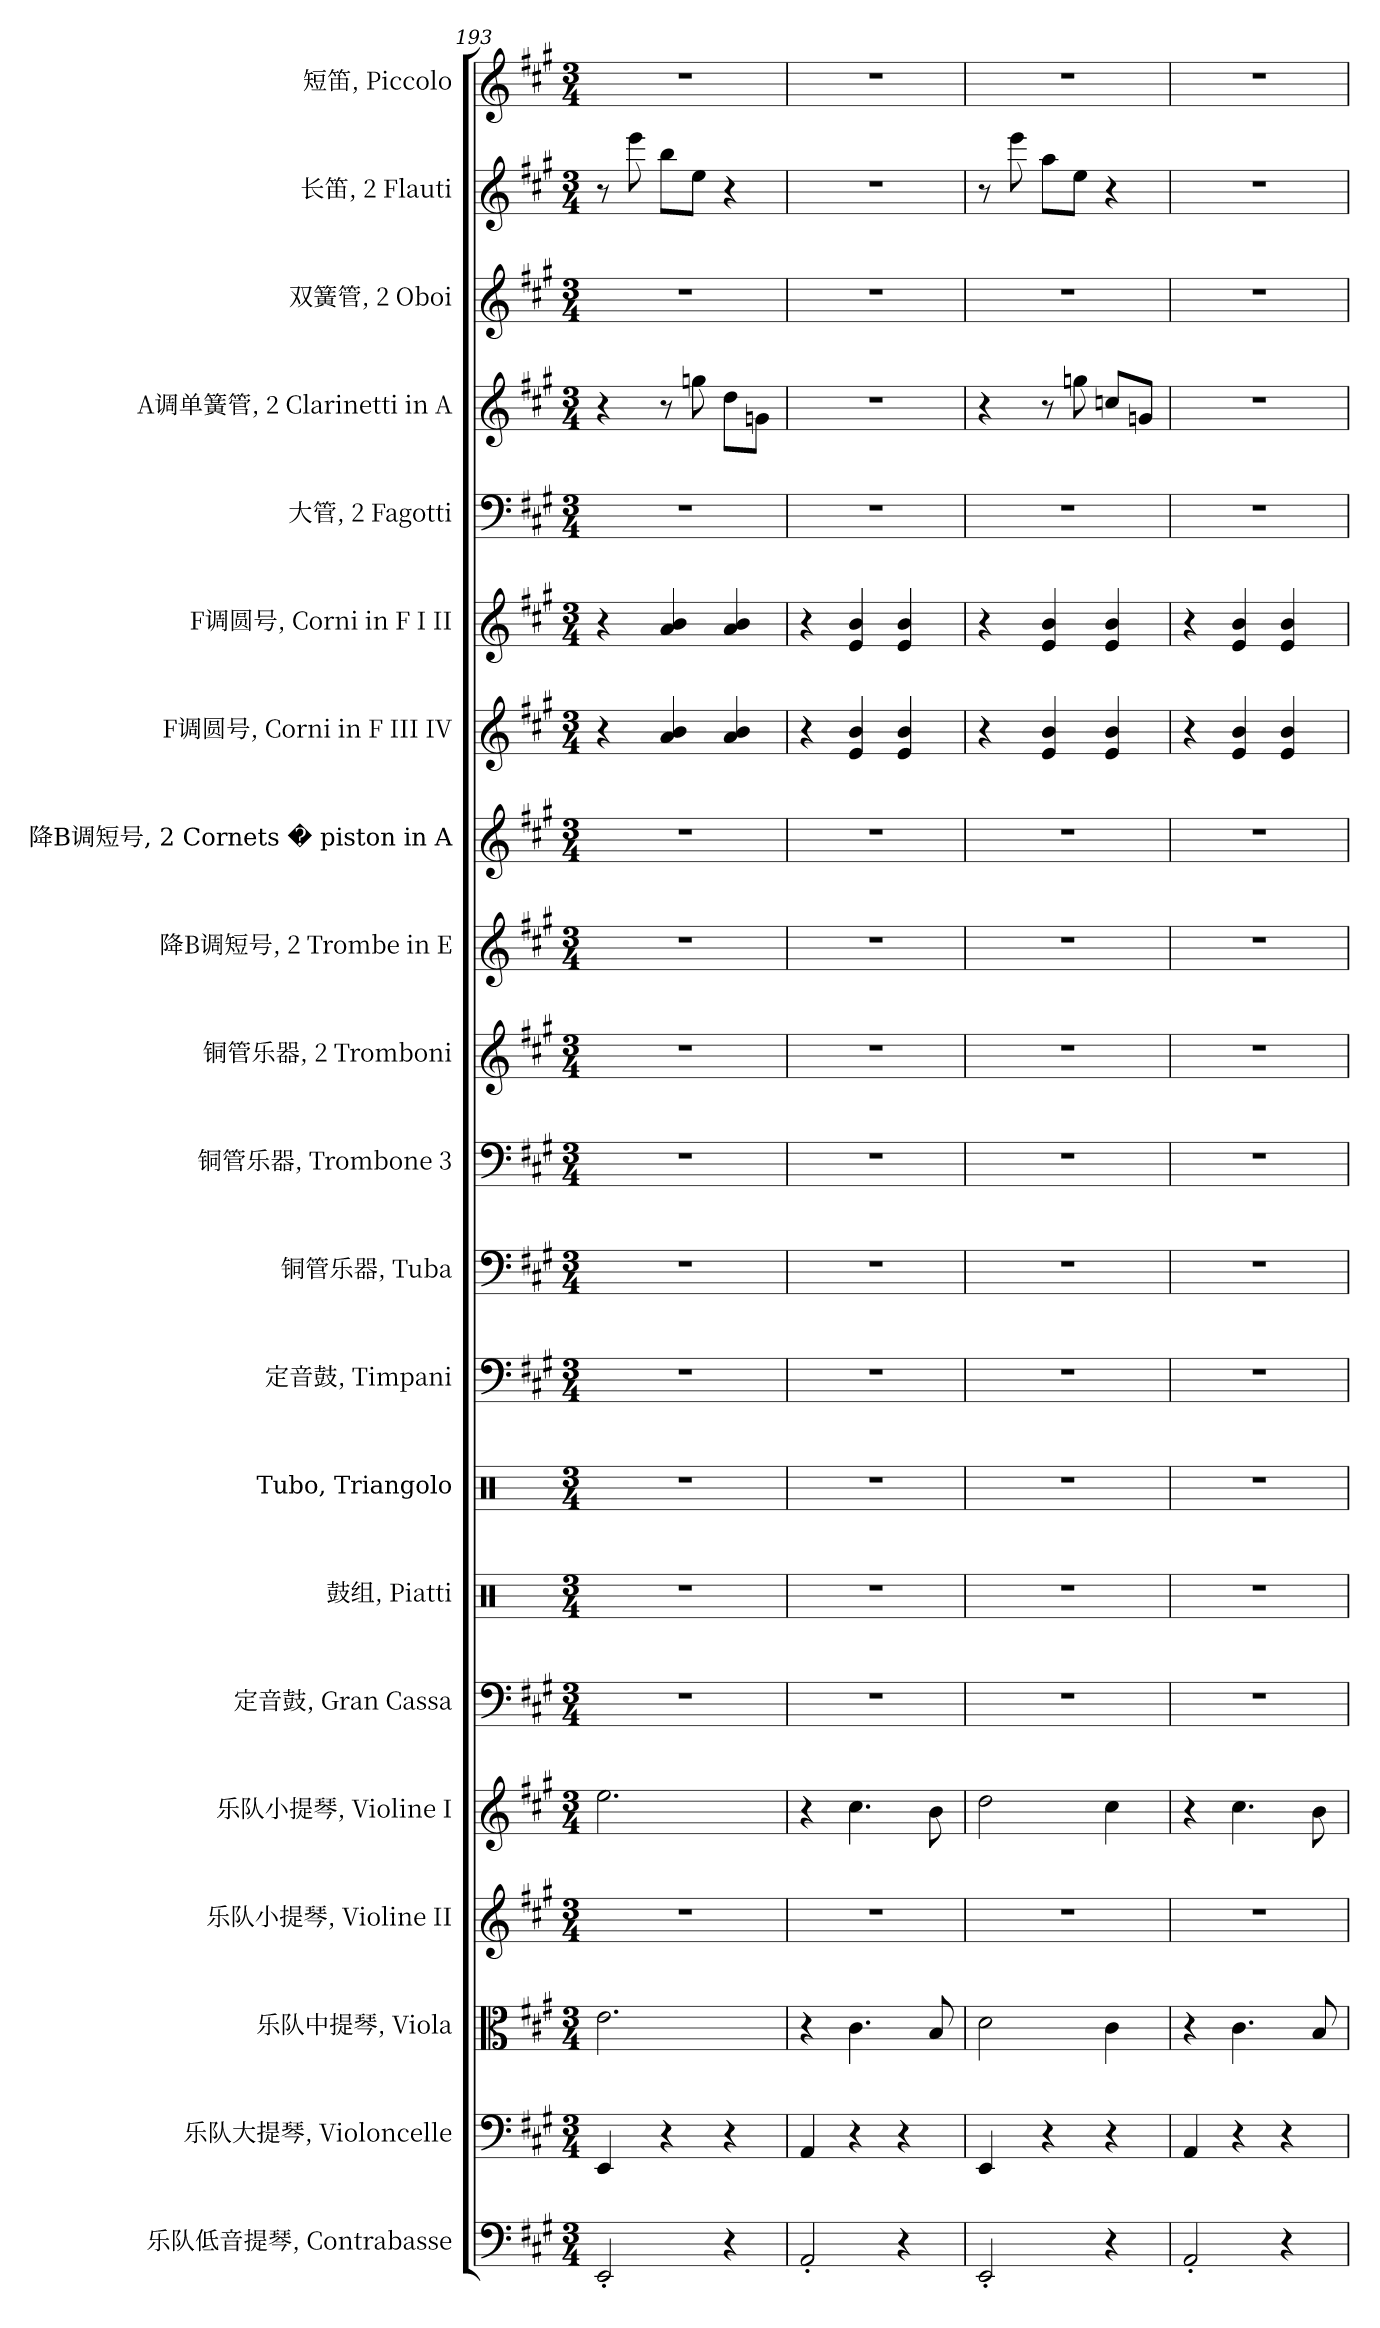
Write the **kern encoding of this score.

**kern	**kern	**kern	**kern	**kern	**kern	**kern	**kern	**kern	**kern	**kern	**kern	**kern	**kern	**kern	**kern	**kern	**kern	**kern	**kern	**kern
*part21	*part20	*part19	*part18	*part17	*part16	*part15	*part14	*part13	*part12	*part11	*part10	*part9	*part8	*part7	*part6	*part5	*part4	*part3	*part2	*part1
*staff21	*staff20	*staff19	*staff18	*staff17	*staff16	*staff15	*staff14	*staff13	*staff12	*staff11	*staff10	*staff9	*staff8	*staff7	*staff6	*staff5	*staff4	*staff3	*staff2	*staff1
*I"乐队低音提琴, Contrabasse	*I"乐队大提琴, Violoncelle	*I"乐队中提琴, Viola	*I"乐队小提琴, Violine II	*I"乐队小提琴, Violine I	*I"定音鼓, Gran Cassa	*I"鼓组, Piatti	*I"Tubo, Triangolo	*I"定音鼓, Timpani	*I"铜管乐器, Tuba	*I"铜管乐器, Trombone 3	*I"铜管乐器, 2 Tromboni	*I"降B调短号, 2 Trombe in E	*I"降B调短号, 2 Cornets � piston in A	*I"F调圆号, Corni in F III IV	*I"F调圆号, Corni in F I II	*I"大管, 2 Fagotti	*I"A调单簧管, 2 Clarinetti in A	*I"双簧管, 2 Oboi	*I"长笛, 2 Flauti	*I"短笛, Piccolo
*I'Cbs.	*	*	*	*	*	*	*I'Tu.	*I'Timp.	*	*	*	*	*I'B♭ Cnt.	*	*	*	*I'A Cl.	*I'Ob.	*I'Fl.	*I'Picc.
*clefF4	*clefF4	*clefC3	*clefG2	*clefG2	*clefF4	*clefX	*clefX	*clefF4	*clefF4	*clefF4	*clefG2	*clefG2	*clefG2	*clefG2	*clefG2	*clefF4	*clefG2	*clefG2	*clefG2	*clefG2
*ITrd7c12	*	*	*	*	*	*	*	*	*	*	*	*ITrd1c2	*ITrd1c2	*ITrd4c7	*ITrd4c7	*	*ITrd2c3	*	*	*ITrd-7c-12
*k[f#c#g#]	*k[f#c#g#]	*k[f#c#g#]	*k[f#c#g#]	*k[f#c#g#]	*k[f#c#g#]	*k[]	*k[]	*k[f#c#g#]	*k[f#c#g#]	*k[f#c#g#]	*k[f#c#g#]	*k[f#]	*k[f#]	*k[f#c#]	*k[f#c#]	*k[f#c#g#]	*k[f#c#g#d#a#e#]	*k[f#c#g#]	*k[f#c#g#]	*k[f#c#g#]
*M3/4	*M3/4	*M3/4	*M3/4	*M3/4	*M3/4	*M3/4	*M3/4	*M3/4	*M3/4	*M3/4	*M3/4	*M3/4	*M3/4	*M3/4	*M3/4	*M3/4	*M3/4	*M3/4	*M3/4	*M3/4
*MM200	*MM200	*MM200	*MM200	*MM200	*MM200	*MM200	*MM200	*MM200	*MM200	*MM200	*MM200	*MM200	*MM200	*MM200	*MM200	*MM200	*MM200	*MM200	*MM200	*MM200
=193	=193	=193	=193	=193	=193	=193	=193	=193	=193	=193	=193	=193	=193	=193	=193	=193	=193	=193	=193	=193
2EEE'/	4EE/	2.e\	2.r	2.ee\	2.r	2.r	2.r	2.r	2.r	2.r	2.r	2.r	2.r	4r	4r	2.r	4r	2.r	8r	2.r
.	.	.	.	.	.	.	.	.	.	.	.	.	.	.	.	.	.	.	8eee\	.
.	4r	.	.	.	.	.	.	.	.	.	.	.	.	4d/ 4e/	4d/ 4e/	.	8r	.	8bb\L	.
.	.	.	.	.	.	.	.	.	.	.	.	.	.	.	.	.	8een\	.	8ee\J	.
4r	4r	.	.	.	.	.	.	.	.	.	.	.	.	4d/ 4e/	4d/ 4e/	.	8b\L	.	4r	.
.	.	.	.	.	.	.	.	.	.	.	.	.	.	.	.	.	8en\J	.	.	.
=194	=194	=194	=194	=194	=194	=194	=194	=194	=194	=194	=194	=194	=194	=194	=194	=194	=194	=194	=194	=194
*	*	*	*	*	*	*	*	*	*	*	*	*	*	*	*	*	*	*	*	*MM200
2AAA'/	4AA/	4r	2.r	4r	2.r	2.r	2.r	2.r	2.r	2.r	2.r	2.r	2.r	4r	4r	2.r	2.r	2.r	2.r	2.r
.	4r	4.c#\	.	4.cc#\	.	.	.	.	.	.	.	.	.	4A/ 4e/	4A/ 4e/	.	.	.	.	.
4r	4r	.	.	.	.	.	.	.	.	.	.	.	.	4A/ 4e/	4A/ 4e/	.	.	.	.	.
.	.	8B/	.	8b\	.	.	.	.	.	.	.	.	.	.	.	.	.	.	.	.
=195	=195	=195	=195	=195	=195	=195	=195	=195	=195	=195	=195	=195	=195	=195	=195	=195	=195	=195	=195	=195
*	*	*	*	*	*	*	*	*	*	*	*	*	*	*	*	*	*	*	*	*MM200
2EEE'/	4EE/	2d\	2.r	2dd\	2.r	2.r	2.r	2.r	2.r	2.r	2.r	2.r	2.r	4r	4r	2.r	4r	2.r	8r	2.r
.	.	.	.	.	.	.	.	.	.	.	.	.	.	.	.	.	.	.	8eee\	.
.	4r	.	.	.	.	.	.	.	.	.	.	.	.	4A/ 4e/	4A/ 4e/	.	8r	.	8aa\L	.
.	.	.	.	.	.	.	.	.	.	.	.	.	.	.	.	.	8een\	.	8ee\J	.
4r	4r	4c#\	.	4cc#\	.	.	.	.	.	.	.	.	.	4A/ 4e/	4A/ 4e/	.	8an/L	.	4r	.
.	.	.	.	.	.	.	.	.	.	.	.	.	.	.	.	.	8en/J	.	.	.
=196	=196	=196	=196	=196	=196	=196	=196	=196	=196	=196	=196	=196	=196	=196	=196	=196	=196	=196	=196	=196
*	*	*	*	*	*	*	*	*	*	*	*	*	*	*	*	*	*	*	*	*MM200
2AAA'/	4AA/	4r	2.r	4r	2.r	2.r	2.r	2.r	2.r	2.r	2.r	2.r	2.r	4r	4r	2.r	2.r	2.r	2.r	2.r
.	4r	4.c#\	.	4.cc#\	.	.	.	.	.	.	.	.	.	4A/ 4e/	4A/ 4e/	.	.	.	.	.
4r	4r	.	.	.	.	.	.	.	.	.	.	.	.	4A/ 4e/	4A/ 4e/	.	.	.	.	.
.	.	8B/	.	8b\	.	.	.	.	.	.	.	.	.	.	.	.	.	.	.	.
=	=	=	=	=	=	=	=	=	=	=	=	=	=	=	=	=	=	=	=	=
*-	*-	*-	*-	*-	*-	*-	*-	*-	*-	*-	*-	*-	*-	*-	*-	*-	*-	*-	*-	*-
